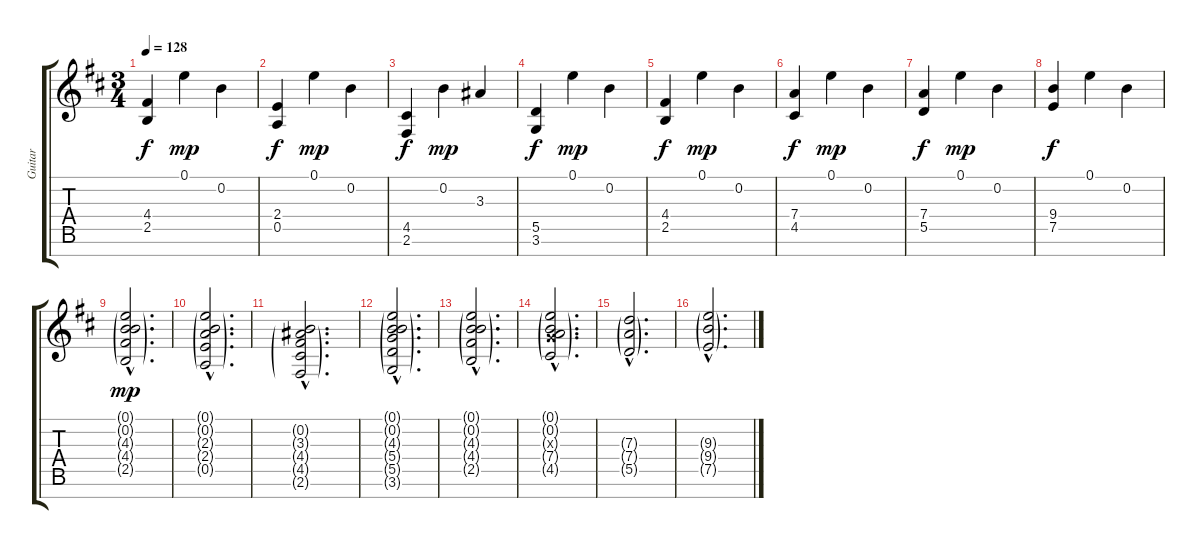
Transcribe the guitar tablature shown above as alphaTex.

\track ("Guitar" "Guitar") {instrument distortionguitar}
\staff {score tabs}
\tuning (E4 B3 G3 D3 A2 E2 B1) {hide}
\ts (3 4)
\tempo 128
\clef g2
\ks d
(4.4 2.5).4{dy f} 0.1.4{dy mp} 0.2.4 |
(2.4 0.5).4{dy f} 0.1.4{dy mp} 0.2.4 |
(4.5 2.6).4{dy f} 0.2.4{dy mp} 3.3.4 |
(5.5 3.6).4{dy f} 0.1.4{dy mp} 0.2.4 |
(4.4 2.5).4{dy f} 0.1.4{dy mp} 0.2.4 |
(7.4 4.5).4{dy f} 0.1.4{dy mp} 0.2.4 |
(7.4 5.5).4{dy f} 0.1.4{dy mp} 0.2.4 |
(9.4 7.5).4{dy f} 0.1.4 0.2.4 |
(0.1{g hac} 0.2{g hac} 4.3{g hac} 4.4{g hac} 2.5{g hac}).2{d dy mp} |
(0.1{g hac} 0.2{g hac} 2.3{g hac} 2.4{g hac} 0.5{g hac}).2{d} |
(0.2{g hac} 3.3{g hac} 4.4{g hac} 4.5{g hac} 2.6{g hac}).2{d} |
(0.1{g hac} 0.2{g hac} 4.3{g hac} 5.4{g hac} 5.5{g hac} 3.6{g hac}).2{d} |
(0.1{g hac} 0.2{g hac} 4.3{g hac} 4.4{g hac} 2.5{g hac}).2{d} |
(0.1{g hac} 0.2{g hac} 0.3{g hac x} 7.4{g hac} 4.5{g hac}).2{d} |
(7.3{g hac} 7.4{g hac} 5.5{g hac}).2{d} |
(9.3{g hac} 9.4{g hac} 7.5{g hac}).2{d}
